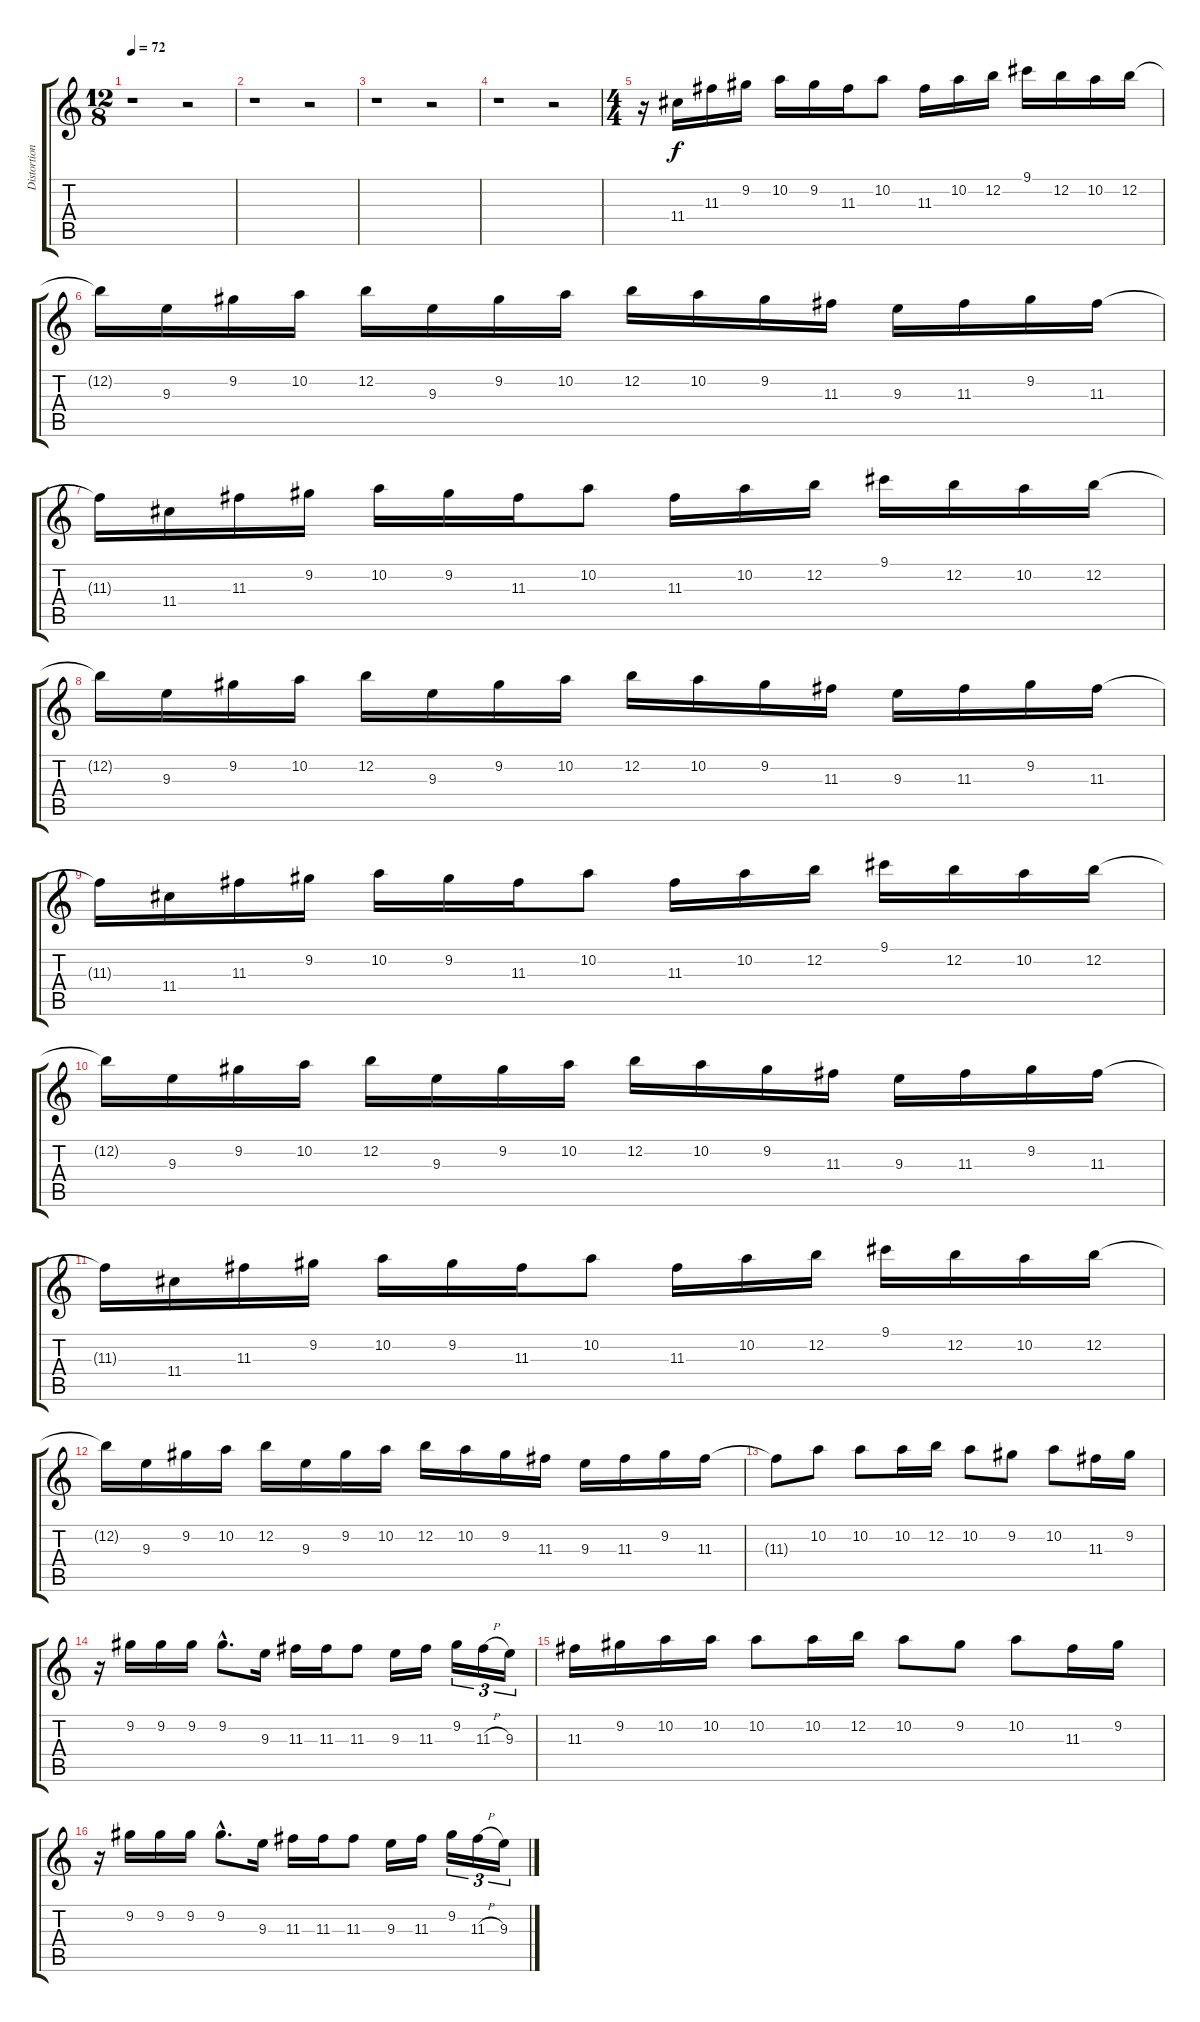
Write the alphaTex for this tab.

\track ("Distortion Guitar 1" "Distortion") {instrument distortionguitar}
\staff {score tabs}
\tuning (E4 B3 G3 D3 A2 E2) {hide}
\ts (12 8)
\tempo 72
\clef g2
\ks c
r.1{dy f} r.2 |
r.1 r.2 |
r.1 r.2 |
r.1 r.2 |
\ts (4 4)
r.16 11.4.16 11.3.16 9.2.16 10.2.16 9.2.16 11.3.16 10.2.8 11.3.16 10.2.16 12.2.16 9.1.16 12.2.16 10.2.16 12.2.16 |
12.2{t}.16 9.3.16 9.2.16 10.2.16 12.2.16 9.3.16 9.2.16 10.2.16 12.2.16 10.2.16 9.2.16 11.3.16 9.3.16 11.3.16 9.2.16 11.3.16 |
11.3{t}.16 11.4.16 11.3.16 9.2.16 10.2.16 9.2.16 11.3.16 10.2.8 11.3.16 10.2.16 12.2.16 9.1.16 12.2.16 10.2.16 12.2.16 |
12.2{t}.16 9.3.16 9.2.16 10.2.16 12.2.16 9.3.16 9.2.16 10.2.16 12.2.16 10.2.16 9.2.16 11.3.16 9.3.16 11.3.16 9.2.16 11.3.16 |
11.3{t}.16 11.4.16 11.3.16 9.2.16 10.2.16 9.2.16 11.3.16 10.2.8 11.3.16 10.2.16 12.2.16 9.1.16 12.2.16 10.2.16 12.2.16 |
12.2{t}.16 9.3.16 9.2.16 10.2.16 12.2.16 9.3.16 9.2.16 10.2.16 12.2.16 10.2.16 9.2.16 11.3.16 9.3.16 11.3.16 9.2.16 11.3.16 |
11.3{t}.16 11.4.16 11.3.16 9.2.16 10.2.16 9.2.16 11.3.16 10.2.8 11.3.16 10.2.16 12.2.16 9.1.16 12.2.16 10.2.16 12.2.16 |
12.2{t}.16 9.3.16 9.2.16 10.2.16 12.2.16 9.3.16 9.2.16 10.2.16 12.2.16 10.2.16 9.2.16 11.3.16 9.3.16 11.3.16 9.2.16 11.3.16 |
11.3{t}.8 10.2.8 10.2.8 10.2.16 12.2.16 10.2.8 9.2.8 10.2.8 11.3.16 9.2.16 |
r.16 9.2.16 9.2.16 9.2.16 9.2{hac}.8{d} 9.3.16 11.3.16 11.3.16 11.3.8 9.3.16 11.3.16 9.2.16{tu (3 2)} 11.3{h}.16{tu (3 2)} 9.3.16{tu (3 2)} |
11.3.16 9.2.16 10.2.16 10.2.16 10.2.8 10.2.16 12.2.16 10.2.8 9.2.8 10.2.8 11.3.16 9.2.16 |
r.16 9.2.16 9.2.16 9.2.16 9.2{hac}.8{d} 9.3.16 11.3.16 11.3.16 11.3.8 9.3.16 11.3.16 9.2.16{tu (3 2)} 11.3{h}.16{tu (3 2)} 9.3.16{tu (3 2)}
